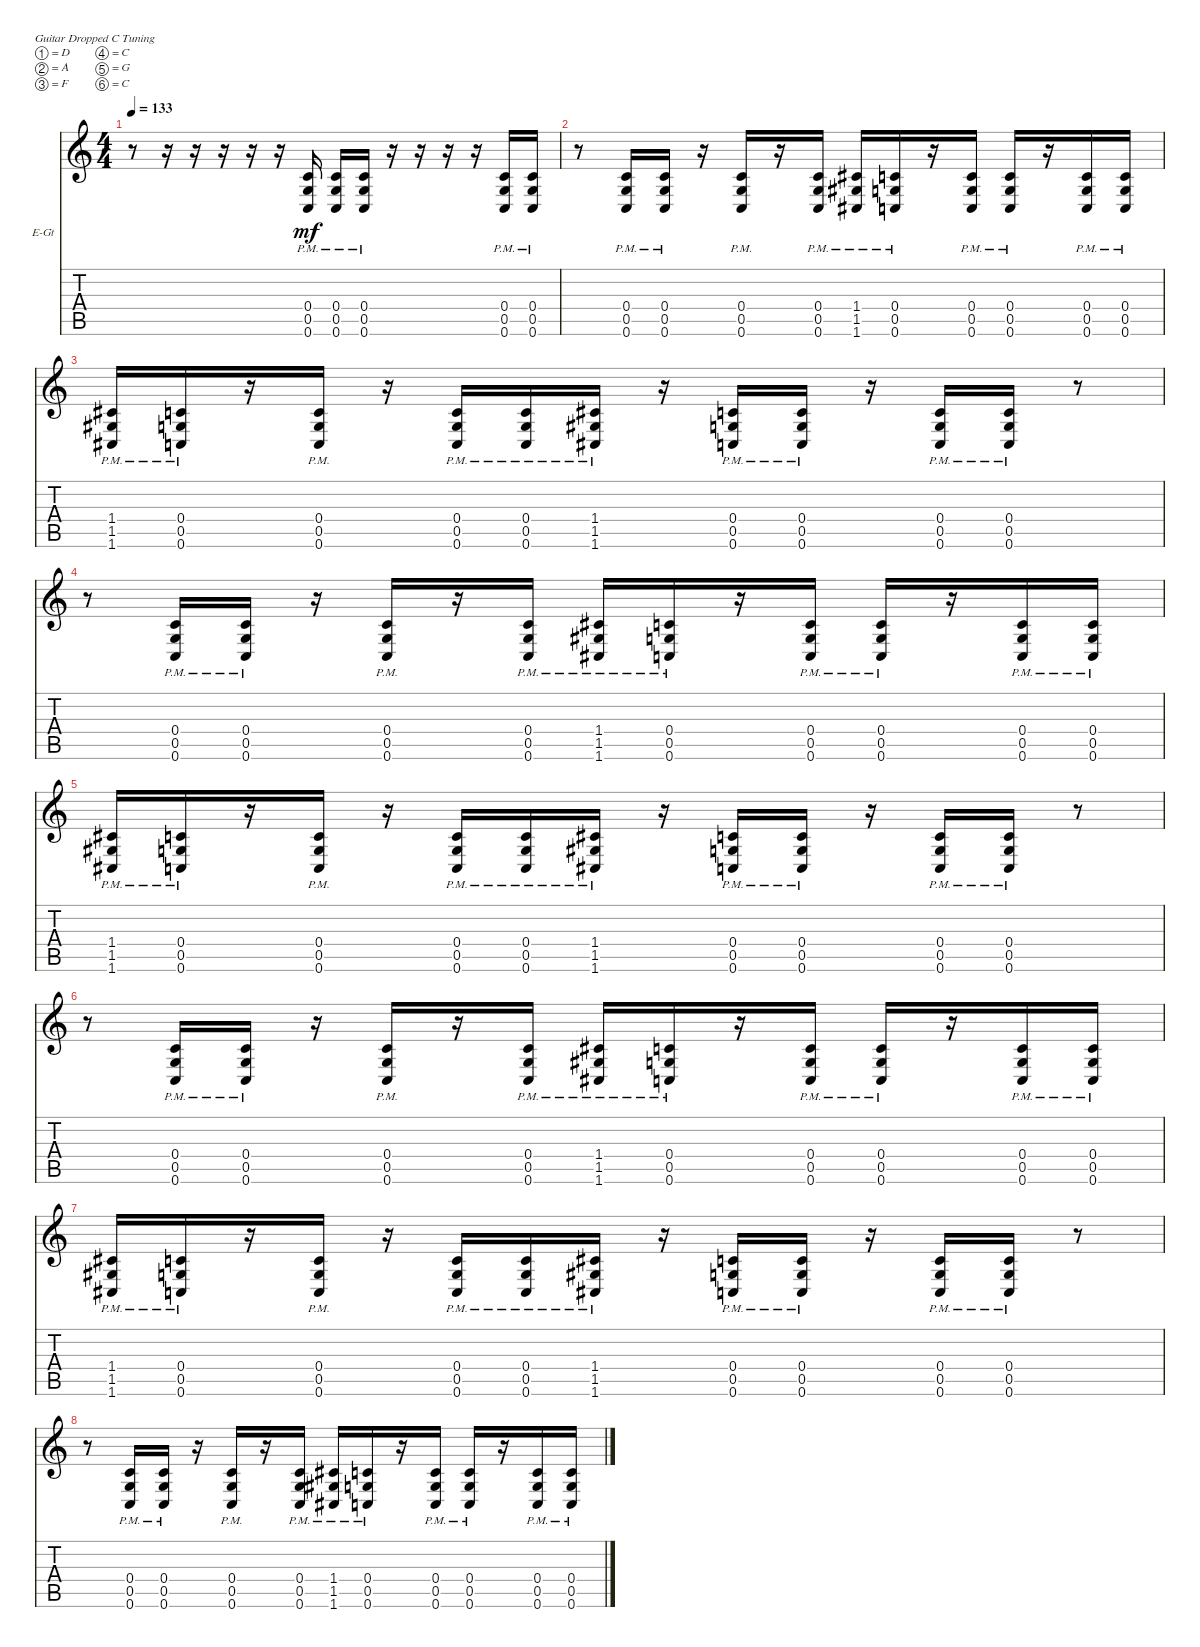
\defaultSystemsLayout 4
\bracketExtendMode nobrackets
\firstSystemTrackNameOrientation horizontal
\otherSystemsTrackNameOrientation horizontal
\track ("Rhythm Guitar" "E-Gt") {instrument distortionguitar}
\staff {score tabs}
\tuning (D4 A3 F3 C3 G2 C2)
\ts (4 4)
\tempo 133
\clef g2
\ks c
r.8{dy mf} r.16 r.16 r.16 r.16 r.16 (0.6{pm} 0.4{pm} 0.5{pm}).16 (0.6{pm} 0.5{pm} 0.4{pm}).16 (0.6{pm} 0.4{pm} 0.5{pm}).16 r.16 r.16 r.16 r.16 (0.6{pm} 0.5{pm} 0.4{pm}).16 (0.6{pm} 0.5{pm} 0.4{pm}).16 |
r.8 (0.6{pm} 0.5{pm} 0.4{pm}).16 (0.6{pm} 0.4{pm} 0.5{pm}).16 r.16 (0.6{pm} 0.5{pm} 0.4{pm}).16 r.16 (0.6{pm} 0.5{pm} 0.4{pm}).16 (1.6{pm} 1.4{pm} 1.5{pm}).16 (0.6{pm} 0.4{pm} 0.5{pm}).16 r.16 (0.6{pm} 0.5{pm} 0.4{pm}).16 (0.6{pm} 0.5{pm} 0.4{pm}).16 r.16 (0.6{pm} 0.5{pm} 0.4{pm}).16 (0.6{pm} 0.5{pm} 0.4{pm}).16 |
(1.6{pm} 1.5{pm} 1.4{pm}).16 (0.6{pm} 0.4{pm} 0.5{pm}).16 r.16 (0.6{pm} 0.4{pm} 0.5{pm}).16 r.16 (0.6{pm} 0.5{pm} 0.4{pm}).16 (0.6{pm} 0.4{pm} 0.5{pm}).16 (1.6{pm} 1.4{pm} 1.5{pm}).16 r.16 (0.6{pm} 0.5{pm} 0.4{pm}).16 (0.6{pm} 0.5{pm} 0.4{pm}).16 r.16 (0.6{pm} 0.5{pm} 0.4{pm}).16 (0.6{pm} 0.5{pm} 0.4{pm}).16 r.8 |
r.8 (0.6{pm} 0.5{pm} 0.4{pm}).16 (0.6{pm} 0.4{pm} 0.5{pm}).16 r.16 (0.6{pm} 0.5{pm} 0.4{pm}).16 r.16 (0.6{pm} 0.5{pm} 0.4{pm}).16 (1.6{pm} 1.4{pm} 1.5{pm}).16 (0.6{pm} 0.4{pm} 0.5{pm}).16 r.16 (0.6{pm} 0.5{pm} 0.4{pm}).16 (0.6{pm} 0.5{pm} 0.4{pm}).16 r.16 (0.6{pm} 0.5{pm} 0.4{pm}).16 (0.6{pm} 0.5{pm} 0.4{pm}).16 |
(1.6{pm} 1.5{pm} 1.4{pm}).16 (0.6{pm} 0.4{pm} 0.5{pm}).16 r.16 (0.6{pm} 0.4{pm} 0.5{pm}).16 r.16 (0.6{pm} 0.5{pm} 0.4{pm}).16 (0.6{pm} 0.4{pm} 0.5{pm}).16 (1.6{pm} 1.4{pm} 1.5{pm}).16 r.16 (0.6{pm} 0.5{pm} 0.4{pm}).16 (0.6{pm} 0.5{pm} 0.4{pm}).16 r.16 (0.6{pm} 0.5{pm} 0.4{pm}).16 (0.6{pm} 0.5{pm} 0.4{pm}).16 r.8 |
r.8 (0.6{pm} 0.5{pm} 0.4{pm}).16 (0.6{pm} 0.4{pm} 0.5{pm}).16 r.16 (0.6{pm} 0.5{pm} 0.4{pm}).16 r.16 (0.6{pm} 0.5{pm} 0.4{pm}).16 (1.6{pm} 1.4{pm} 1.5{pm}).16 (0.6{pm} 0.4{pm} 0.5{pm}).16 r.16 (0.6{pm} 0.5{pm} 0.4{pm}).16 (0.6{pm} 0.5{pm} 0.4{pm}).16 r.16 (0.6{pm} 0.5{pm} 0.4{pm}).16 (0.6{pm} 0.5{pm} 0.4{pm}).16 |
(1.6{pm} 1.5{pm} 1.4{pm}).16 (0.6{pm} 0.4{pm} 0.5{pm}).16 r.16 (0.6{pm} 0.4{pm} 0.5{pm}).16 r.16 (0.6{pm} 0.5{pm} 0.4{pm}).16 (0.6{pm} 0.4{pm} 0.5{pm}).16 (1.6{pm} 1.4{pm} 1.5{pm}).16 r.16 (0.6{pm} 0.5{pm} 0.4{pm}).16 (0.6{pm} 0.5{pm} 0.4{pm}).16 r.16 (0.6{pm} 0.5{pm} 0.4{pm}).16 (0.6{pm} 0.5{pm} 0.4{pm}).16 r.8 |
r.8 (0.6{pm} 0.5{pm} 0.4{pm}).16 (0.6{pm} 0.4{pm} 0.5{pm}).16 r.16 (0.6{pm} 0.5{pm} 0.4{pm}).16 r.16 (0.6{pm} 0.5{pm} 0.4{pm}).16 (1.6{pm} 1.4{pm} 1.5{pm}).16 (0.6{pm} 0.4{pm} 0.5{pm}).16 r.16 (0.6{pm} 0.5{pm} 0.4{pm}).16 (0.6{pm} 0.5{pm} 0.4{pm}).16 r.16 (0.6{pm} 0.5{pm} 0.4{pm}).16 (0.6{pm} 0.5{pm} 0.4{pm}).16
